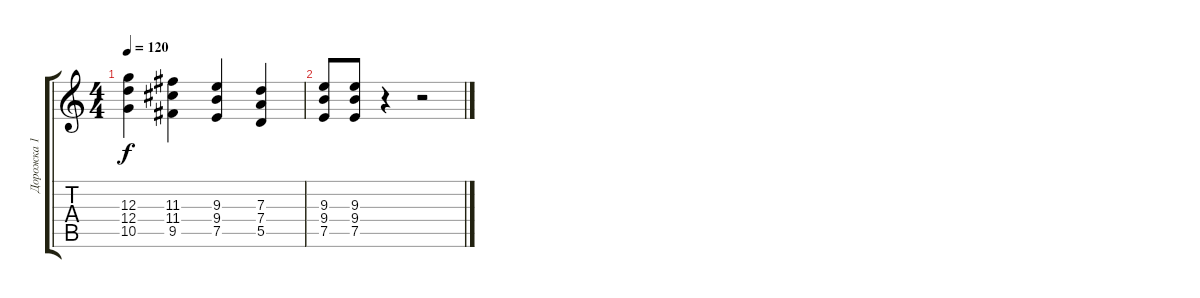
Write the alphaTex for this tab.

\track ("Дорожка 1" "Дорожка 1") {instrument distortionguitar}
\staff {score tabs}
\tuning (E4 B3 G3 D3 A2 E2) {hide}
\ts (4 4)
\tempo 120
\clef g2
\ks c
(12.3 12.4 10.5).4{dy f} (11.3 11.4 9.5).4 (9.3 9.4 7.5).4 (7.3 7.4 5.5).4 |
(9.3 9.4 7.5).8 (9.3 9.4 7.5).8 r.4 r.2
